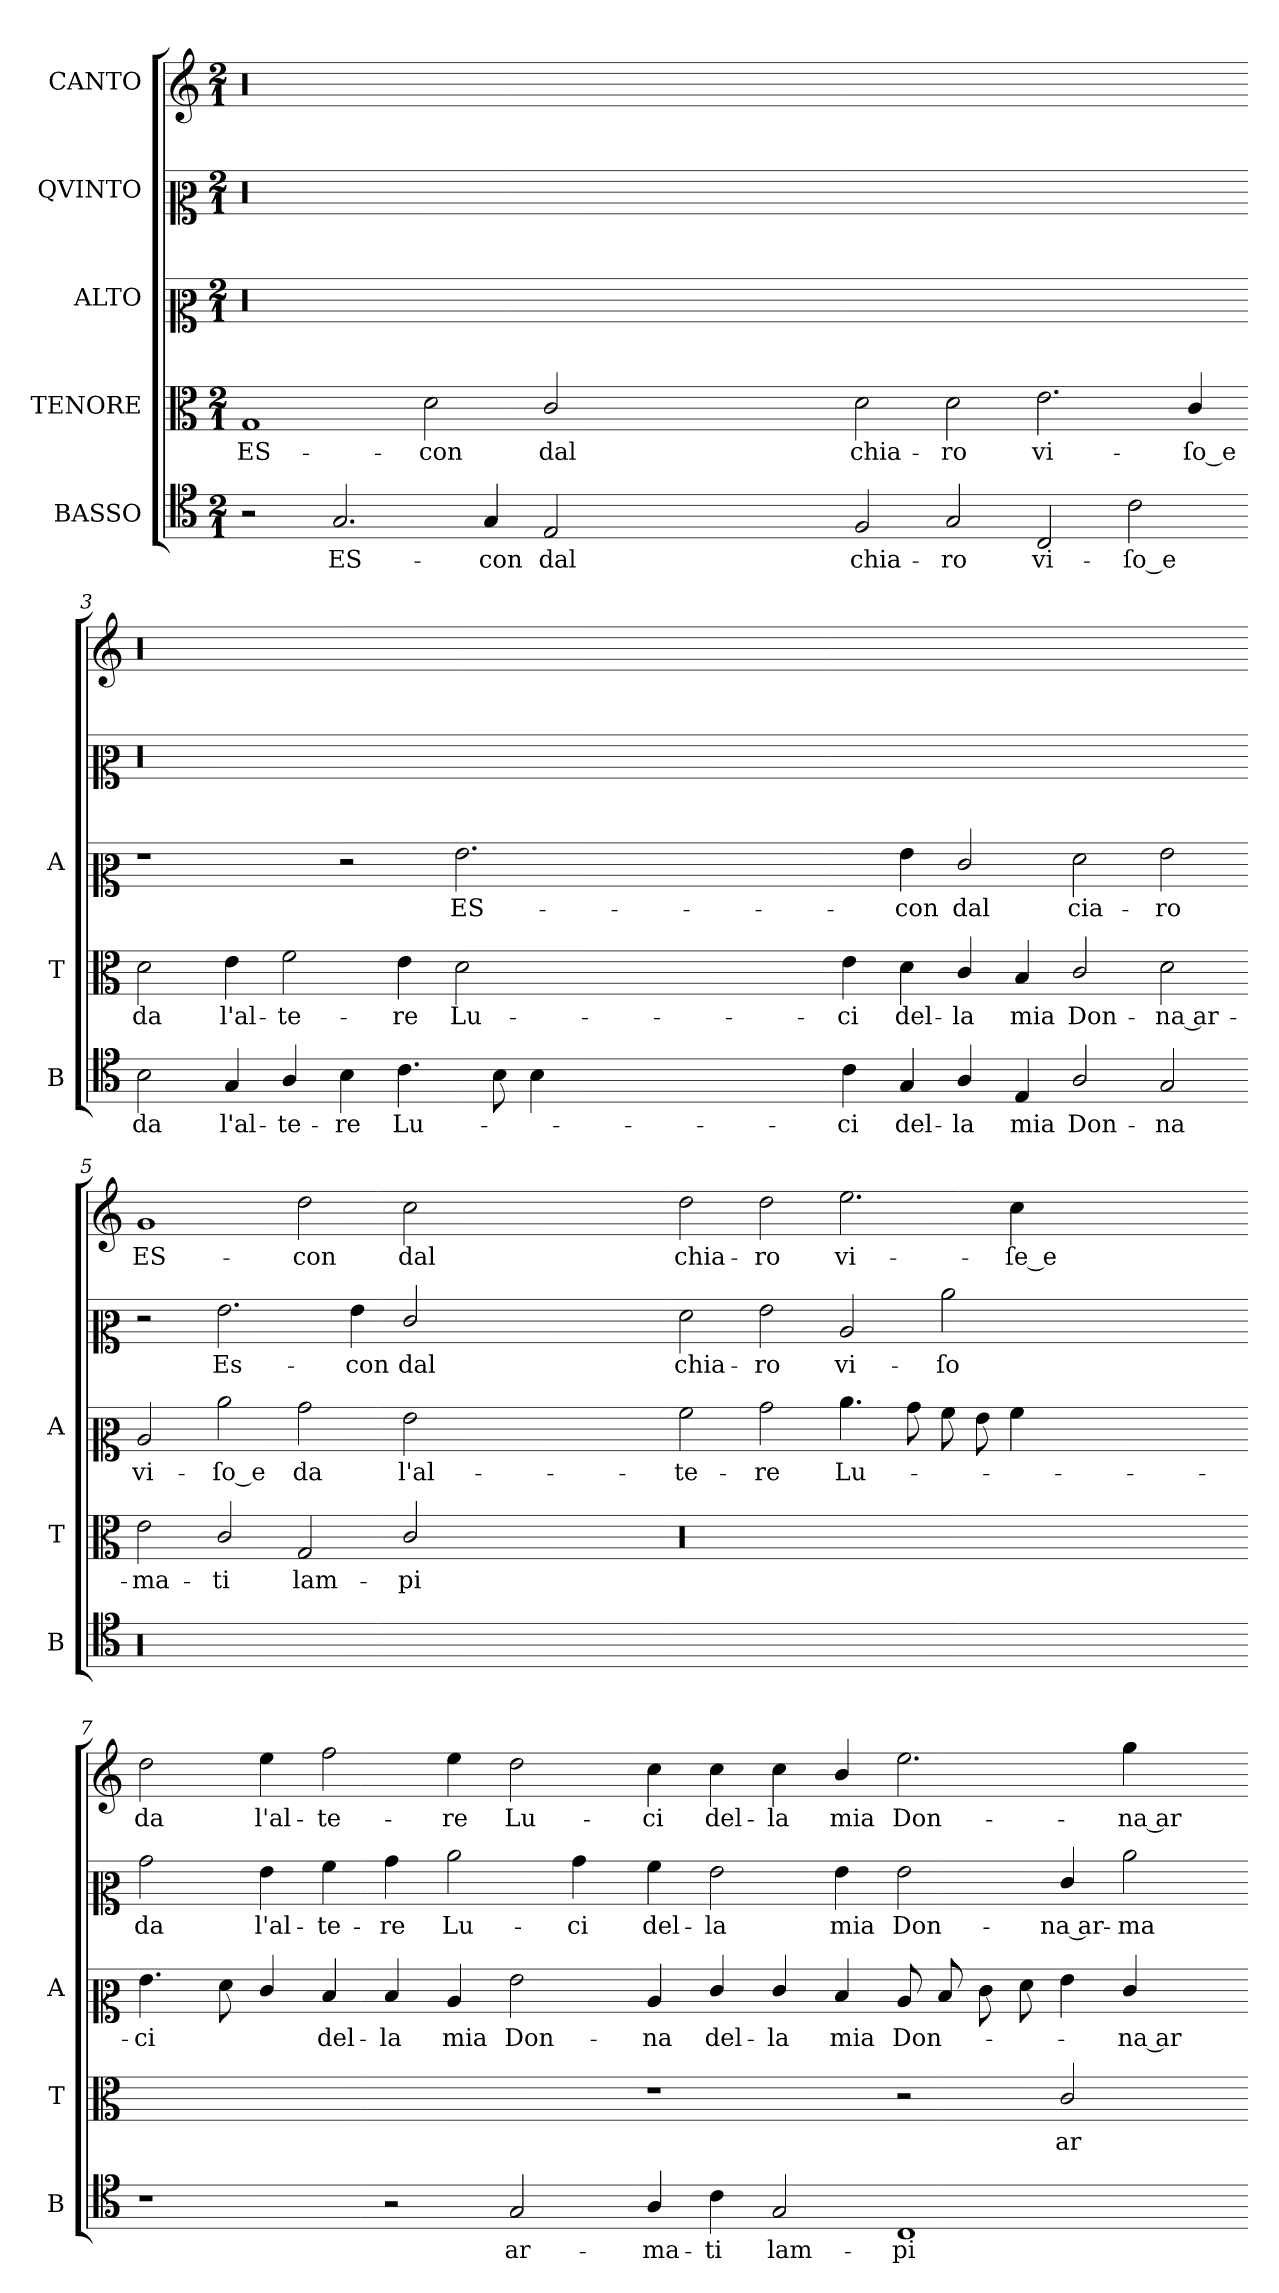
**kern	**text	**kern	**text	**kern	**text	**kern	**text	**kern	**text
*part5	*part5	*part4	*part4	*part3	*part3	*part2	*part2	*part1	*part1
*staff5	*staff5	*staff4	*staff4	*staff3	*staff3	*staff2	*staff2	*staff1	*staff1
*I"BASSO	*	*I"TENORE	*	*I"ALTO	*	*I"QVINTO	*	*I"CANTO	*
*I'B	*	*I'T	*	*I'A	*	*	*	*	*
*clefC4	*	*clefC3	*	*clefC2	*	*clefC2	*	*clefG2	*
*k[]	*	*k[]	*	*k[]	*	*k[]	*	*k[]	*
*C:	*	*C:	*	*C:	*	*C:	*	*C:	*
*M2/1	*	*M2/1	*	*M2/1	*	*M2/1	*	*M2/1	*
=1	=1	=1	=1	=1	=1	=1	=1	=1	=1
2r	.	1G	ES-	00r	.	00r	.	00r	.
2.G/	ES-	.	.	.	.	.	.	.	.
.	.	2d\	-con	.	.	.	.	.	.
4G/	-con	.	.	.	.	.	.	.	.
2E/	dal	2c/	dal	.	.	.	.	.	.
0ryy	.	0ryy	.	.	.	.	.	.	.
=2-	=2-	=2-	=2-	=2-	=2-	=2-	=2-	=2-	=2-
2F/	chia-	2d\	chia-	0ryy	.	0ryy	.	0ryy	.
2G/	-ro	2d\	-ro	.	.	.	.	.	.
2C/	vi-	2.e\	vi-	.	.	.	.	.	.
2c\	-ſo e	.	.	.	.	.	.	.	.
.	.	4c/	-ſo e	.	.	.	.	.	.
=3-	=3-	=3-	=3-	=3-	=3-	=3-	=3-	=3-	=3-
2B\	da	2d\	da	1r	.	00r	.	00r	.
4G/	l'al-	4e\	l'al-	.	.	.	.	.	.
4A/	-te-	2f\	-te-	.	.	.	.	.	.
4B\	-re	.	.	2r	.	.	.	.	.
4.c\	Lu-	4e\	-re	.	.	.	.	.	.
.	.	2d\	Lu-	2.g\	ES-	.	.	.	.
8B\	.	.	.	.	.	.	.	.	.
4B\	.	.	.	.	.	.	.	.	.
0ryy	.	0ryy	.	.	.	.	.	.	.
.	.	.	.	1..ryy	.	.	.	.	.
=4-	=4-	=4-	=4-	=4-	=4-	=4-	=4-	=4-	=4-
4c\	-ci	4e\	-ci	4ryy	.	0ryy	.	0ryy	.
4G/	del-	4d\	del-	4g\	-con	.	.	.	.
4A/	-la	4c/	-la	2e/	dal	.	.	.	.
4E/	mia	4B/	mia	.	.	.	.	.	.
2A/	Don-	2c/	Don-	2f\	cia-	.	.	.	.
2G/	-na	2d\	-na ar-	2g\	-ro	.	.	.	.
=5-	=5-	=5-	=5-	=5-	=5-	=5-	=5-	=5-	=5-
00r	.	2e\	-ma-	2c/	vi-	2r	.	1g	ES-
.	.	2c/	-ti	2cc\	-ſo e	2.g\	Es-	.	.
.	.	2G/	lam-	2b\	da	.	.	2dd\	-con
.	.	.	.	.	.	4g\	-con	.	.
.	.	2c/	-pi	2g\	l'al-	2e/	dal	2cc\	dal
.	.	0ryy	.	0ryy	.	0ryy	.	0ryy	.
=6-	=6-	=6-	=6-	=6-	=6-	=6-	=6-	=6-	=6-
00ryy	.	00r	.	2a\	-te-	2f\	chia-	2dd\	chia-
.	.	.	.	2b\	-re	2g\	-ro	2dd\	-ro
.	.	.	.	4.cc\	Lu-	2c/	vi-	2.ee\	vi-
.	.	.	.	8b\	.	.	.	.	.
.	.	.	.	8a\	.	2cc\	-ſo	.	.
.	.	.	.	8g\	.	.	.	.	.
.	.	.	.	4a\	.	.	.	4cc\	-ſe e
.	.	.	.	0ryy	.	0ryy	.	0ryy	.
=7-	=7-	=7-	=7-	=7-	=7-	=7-	=7-	=7-	=7-
1r	.	0ryy	.	4.g\	-ci	2b\	da	2dd\	da
.	.	.	.	8f\	.	.	.	.	.
.	.	.	.	4e/	.	4g\	l'al-	4ee\	l'al-
.	.	.	.	4d/	del-	4a\	-te-	2ff\	-te-
2r	.	.	.	4d/	-la	4b\	-re	.	.
.	.	.	.	4c/	mia	2cc\	Lu-	4ee\	-re
2G/	ar-	.	.	2g\	Don-	.	.	2dd\	Lu-
.	.	.	.	.	.	4b\	-ci	.	.
=8-	=8-	=8-	=8-	=8-	=8-	=8-	=8-	=8-	=8-
4A/	-ma-	1r	.	4c/	-na	4a\	del-	4cc\	-ci
4c\	-ti	.	.	4e/	del-	2g\	-la	4cc\	del-
2G/	lam-	.	.	4e/	-la	.	.	4cc\	-la
.	.	.	.	4d/	mia	4g\	mia	4b/	mia
1C	-pi	2r	.	8c/	Don-	2g\	Don-	2.ee\	Don-
.	.	.	.	8d/	.	.	.	.	.
.	.	.	.	8e\	.	.	.	.	.
.	.	.	.	8f\	.	.	.	.	.
.	.	2c/	ar-	4g\	.	4e/	-na ar-	.	.
.	.	.	.	4e/	-na ar-	2cc\	-ma-	4gg\	-na ar-
4ryy	.	4ryy	.	4ryy	.	.	.	4ryy	.
=-	=-	=-	=-	=-	=-	=-	=-	=-	=-
*-	*-	*-	*-	*-	*-	*-	*-	*-	*-
